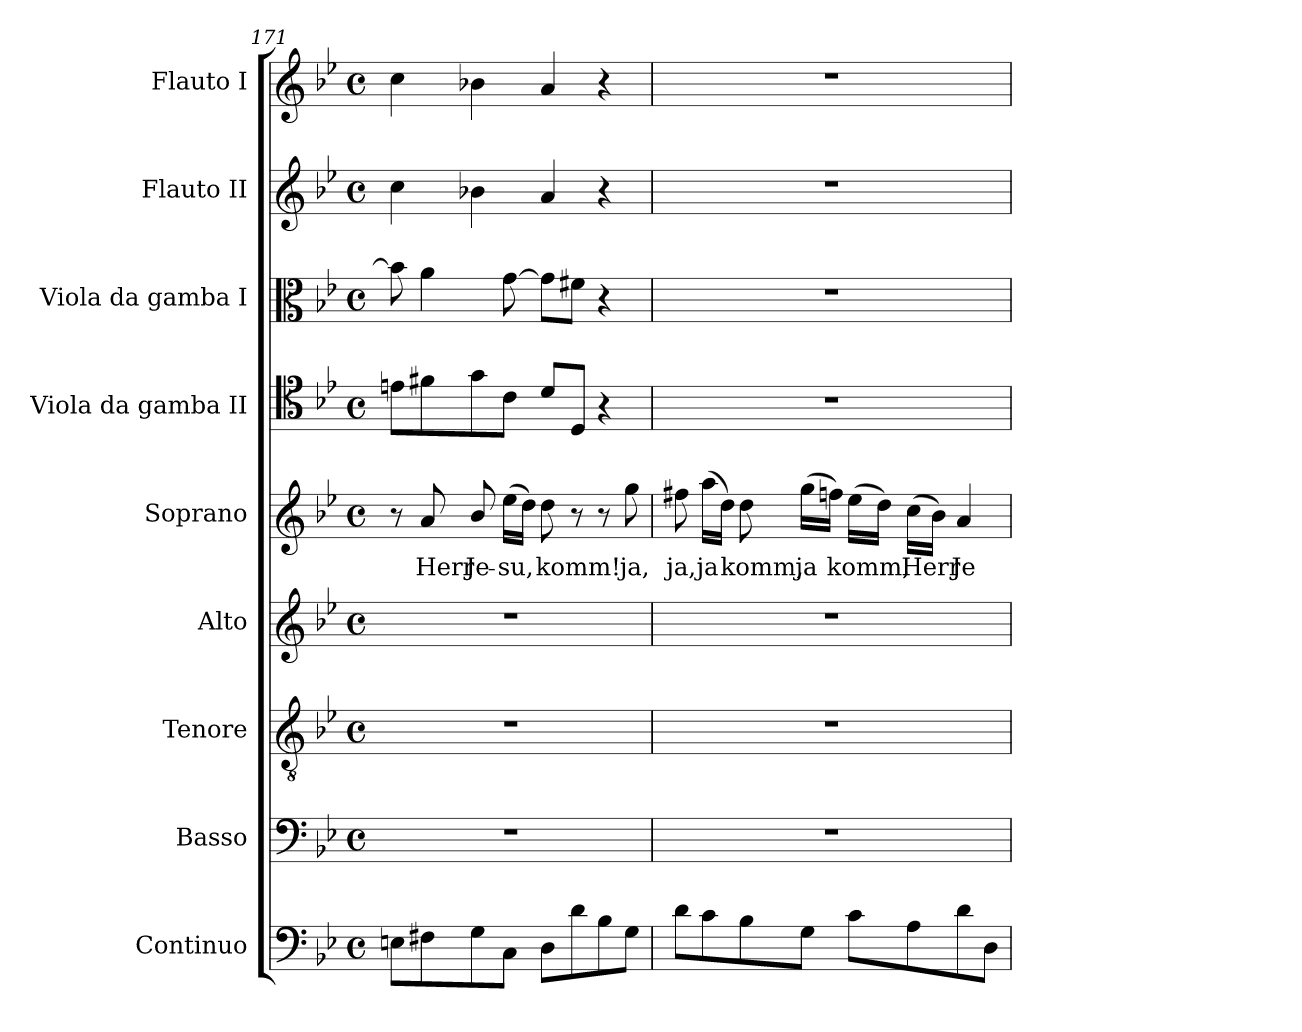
**kern	**kern	**kern	**kern	**kern	**text	**kern	**kern	**kern	**kern
*part9	*part8	*part7	*part6	*part5	*part5	*part4	*part3	*part2	*part1
*staff9	*staff8	*staff7	*staff6	*staff5	*staff5	*staff4	*staff3	*staff2	*staff1
*I"Continuo	*I"Basso	*I"Tenore	*I"Alto	*I"Soprano	*	*I"Viola da gamba II	*I"Viola da gamba I	*I"Flauto II	*I"Flauto I
!!LO:PB:g=z
*clefF4	*clefF4	*clefGv2	*clefG2	*clefG2	*	*clefC4	*clefC3	*clefG2	*clefG2
*	*	*ITrd7c12	*	*	*	*	*	*	*
*k[b-e-]	*k[b-e-]	*k[b-e-]	*k[b-e-]	*k[b-e-]	*	*k[b-e-]	*k[b-e-]	*k[b-e-]	*k[b-e-]
*B-:	*B-:	*B-:	*B-:	*B-:	*	*B-:	*B-:	*B-:	*B-:
*M4/4	*M4/4	*M4/4	*M4/4	*M4/4	*	*M4/4	*M4/4	*M4/4	*M4/4
*met(c)	*met(c)	*met(c)	*met(c)	*met(c)	*	*met(c)	*met(c)	*met(c)	*met(c)
=171	=171	=171	=171	=171	=171	=171	=171	=171	=171
8Eni\L	1r	1r	1r	8r	.	8eni\L	8b-i\]	4cci\	4cci\
!	!	!	!	!	!LO:LY:b:color=#000000	!	!	!	!
8F#Xi\	.	.	.	8ai/	Herr	8f#Xi\	4ai\	.	.
!	!	!	!	!	!LO:LY:b:color=#000000	!	!	!	!
8Gi\	.	.	.	8b-i/	Je-	8gi\	.	4b-Xi\	4b-Xi\
!	!	!	!	!	!LO:LY:b:color=#000000	!	!	!	!
8Ci\J	.	.	.	(16ee-i\LL	-su,	8ci\J	[8gi\	.	.
.	.	.	.	16ddi\JJ)	.	.	.	.	.
!	!	!	!	!	!LO:LY:b:color=#000000	!	!	!	!
8Di\L	.	.	.	8ddi\	komm!	8di/L	8gi\L]	4ai/	4ai/
8di\	.	.	.	8r	.	8Di/J	8f#Xi\J	.	.
8B-i\	.	.	.	8r	.	4r	4r	4r	4r
!	!	!	!	!	!LO:LY:b:color=#000000	!	!	!	!
8Gi\J	.	.	.	8ggi\	ja,	.	.	.	.
=172	=172	=172	=172	=172	=172	=172	=172	=172	=172
!	!	!	!	!	!LO:LY:b:color=#000000	!	!	!	!
8di\L	1r	1r	1r	8ff#Xi\	ja,	1r	1r	1r	1r
!	!	!	!	!	!LO:LY:b:color=#000000	!	!	!	!
8ci\	.	.	.	(16aai\LL	ja	.	.	.	.
.	.	.	.	16ddi\JJ)	.	.	.	.	.
!	!	!	!	!	!LO:LY:b:color=#000000	!	!	!	!
8B-i\	.	.	.	8ddi\	komm,	.	.	.	.
!	!	!	!	!	!LO:LY:b:color=#000000	!	!	!	!
8Gi\J	.	.	.	(16ggi\LL	ja	.	.	.	.
.	.	.	.	16ffni\JJ)	.	.	.	.	.
!	!	!	!	!	!LO:LY:b:color=#000000	!	!	!	!
8ci\L	.	.	.	(16ee-i\LL	komm,	.	.	.	.
.	.	.	.	16ddi\JJ)	.	.	.	.	.
!	!	!	!	!	!LO:LY:b:color=#000000	!	!	!	!
8Ai\	.	.	.	(16cci\LL	Herr	.	.	.	.
.	.	.	.	16b-i\JJ)	.	.	.	.	.
!	!	!	!	!	!LO:LY:b:color=#000000	!	!	!	!
8di\	.	.	.	4ai/	Je-	.	.	.	.
8Di\J	.	.	.	.	.	.	.	.	.
=	=	=	=	=	=	=	=	=	=
*-	*-	*-	*-	*-	*-	*-	*-	*-	*-
